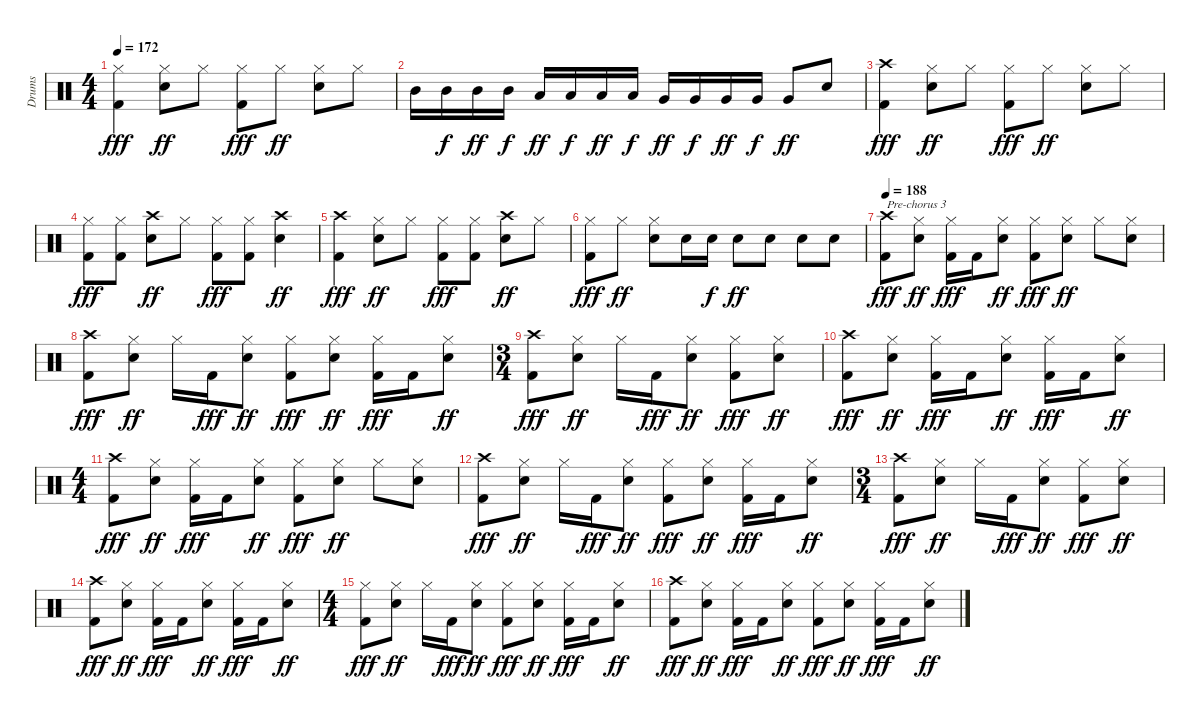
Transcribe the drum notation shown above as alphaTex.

\track ("Drums" "Drums") {instrument percussion}
\staff {score}
\articulation defaults
\ts (4 4)
\tempo 172
\clef neutral
\ks c
("Hi-Hat (closed)" "Kick (hit) 2").4{dy fff} ("Hi-Hat (closed)" "Snare (hit) 2").8{dy ff} "Hi-Hat (closed)".8 ("Hi-Hat (closed)" "Kick (hit) 2").8{dy fff} "Hi-Hat (closed)".8{dy ff} ("Hi-Hat (closed)" "Snare (hit) 2").8 "Hi-Hat (closed)".8 |
"Mid Tom (hit)".16 "Mid Tom (hit)".16{dy f} "Mid Tom (hit)".16{dy ff} "Mid Tom (hit)".16{dy f} "Low Tom (hit)".16{dy ff} "Low Tom (hit)".16{dy f} "Low Tom (hit)".16{dy ff} "Low Tom (hit)".16{dy f} "Very Low Tom (hit)".16{dy ff} "Very Low Tom (hit)".16{dy f} "Very Low Tom (hit)".16{dy ff} "Very Low Tom (hit)".16{dy f} "Very Low Tom (hit)".8{dy ff} "Snare (hit) 2".8 |
("Crash high (hit)" "Kick (hit) 2").4{dy fff} ("Hi-Hat (closed)" "Snare (hit) 2").8{dy ff} "Hi-Hat (closed)".8 ("Hi-Hat (closed)" "Kick (hit) 2").8{dy fff} "Hi-Hat (closed)".8{dy ff} ("Hi-Hat (closed)" "Snare (hit) 2").8 "Hi-Hat (closed)".8 |
("Hi-Hat (closed)" "Kick (hit) 2").8{dy fff} ("Hi-Hat (closed)" "Kick (hit) 2").8 ("Crash high (hit)" "Snare (hit) 2").8{dy ff} "Hi-Hat (closed)".8 ("Hi-Hat (closed)" "Kick (hit) 2").8{dy fff} ("Hi-Hat (closed)" "Kick (hit) 2").8 ("Crash high (hit)" "Snare (hit) 2").4{dy ff} |
("Crash high (hit)" "Kick (hit) 2").4{dy fff} ("Hi-Hat (closed)" "Snare (hit) 2").8{dy ff} "Hi-Hat (closed)".8 ("Hi-Hat (closed)" "Kick (hit) 2").8{dy fff} ("Hi-Hat (closed)" "Kick (hit) 2").8 ("Crash high (hit)" "Snare (hit) 2").8{dy ff} "Hi-Hat (closed)".8 |
("Hi-Hat (closed)" "Kick (hit) 2").8{dy fff} "Hi-Hat (closed)".8{dy ff} ("Hi-Hat (closed)" "Snare (hit) 2").8 "Snare (hit) 2".16 "Snare (hit) 2".16{dy f} "Snare (hit) 2".8{dy ff} "Snare (hit) 2".8 "Snare (hit) 2".8 "Snare (hit) 2".8 |
\tempo 188
("Crash high (hit)" "Kick (hit) 2").8{txt "Pre-chorus 3" dy fff} ("Hi-Hat (closed)" "Snare (hit) 2").8{dy ff} ("Hi-Hat (closed)" "Kick (hit) 2").16{dy fff} "Kick (hit) 2".16 ("Hi-Hat (closed)" "Snare (hit) 2").8{dy ff} ("Hi-Hat (closed)" "Kick (hit) 2").8{dy fff} ("Hi-Hat (closed)" "Snare (hit) 2").8{dy ff} "Hi-Hat (closed)".8 ("Hi-Hat (closed)" "Snare (hit) 2").8 |
("Crash high (hit)" "Kick (hit) 2").8{dy fff} ("Hi-Hat (closed)" "Snare (hit) 2").8{dy ff} "Hi-Hat (closed)".16 "Kick (hit) 2".16{dy fff} ("Hi-Hat (closed)" "Snare (hit) 2").8{dy ff} ("Hi-Hat (closed)" "Kick (hit) 2").8{dy fff} ("Hi-Hat (closed)" "Snare (hit) 2").8{dy ff} ("Hi-Hat (closed)" "Kick (hit) 2").16{dy fff} "Kick (hit) 2".16 ("Hi-Hat (closed)" "Snare (hit) 2").8{dy ff} |
\ts (3 4)
("Crash high (hit)" "Kick (hit) 2").8{dy fff} ("Hi-Hat (closed)" "Snare (hit) 2").8{dy ff} "Hi-Hat (closed)".16 "Kick (hit) 2".16{dy fff} ("Hi-Hat (closed)" "Snare (hit) 2").8{dy ff} ("Hi-Hat (closed)" "Kick (hit) 2").8{dy fff} ("Hi-Hat (closed)" "Snare (hit) 2").8{dy ff} |
("Crash high (hit)" "Kick (hit) 2").8{dy fff} ("Hi-Hat (closed)" "Snare (hit) 2").8{dy ff} ("Hi-Hat (closed)" "Kick (hit) 2").16{dy fff} "Kick (hit) 2".16 ("Hi-Hat (closed)" "Snare (hit) 2").8{dy ff} ("Hi-Hat (closed)" "Kick (hit) 2").16{dy fff} "Kick (hit) 2".16 ("Hi-Hat (closed)" "Snare (hit) 2").8{dy ff} |
\ts (4 4)
("Crash high (hit)" "Kick (hit) 2").8{dy fff} ("Hi-Hat (closed)" "Snare (hit) 2").8{dy ff} ("Hi-Hat (closed)" "Kick (hit) 2").16{dy fff} "Kick (hit) 2".16 ("Hi-Hat (closed)" "Snare (hit) 2").8{dy ff} ("Hi-Hat (closed)" "Kick (hit) 2").8{dy fff} ("Hi-Hat (closed)" "Snare (hit) 2").8{dy ff} "Hi-Hat (closed)".8 ("Hi-Hat (closed)" "Snare (hit) 2").8 |
("Crash high (hit)" "Kick (hit) 2").8{dy fff} ("Hi-Hat (closed)" "Snare (hit) 2").8{dy ff} "Hi-Hat (closed)".16 "Kick (hit) 2".16{dy fff} ("Hi-Hat (closed)" "Snare (hit) 2").8{dy ff} ("Hi-Hat (closed)" "Kick (hit) 2").8{dy fff} ("Hi-Hat (closed)" "Snare (hit) 2").8{dy ff} ("Hi-Hat (closed)" "Kick (hit) 2").16{dy fff} "Kick (hit) 2".16 ("Hi-Hat (closed)" "Snare (hit) 2").8{dy ff} |
\ts (3 4)
("Crash high (hit)" "Kick (hit) 2").8{dy fff} ("Hi-Hat (closed)" "Snare (hit) 2").8{dy ff} "Hi-Hat (closed)".16 "Kick (hit) 2".16{dy fff} ("Hi-Hat (closed)" "Snare (hit) 2").8{dy ff} ("Hi-Hat (closed)" "Kick (hit) 2").8{dy fff} ("Hi-Hat (closed)" "Snare (hit) 2").8{dy ff} |
("Crash high (hit)" "Kick (hit) 2").8{dy fff} ("Hi-Hat (closed)" "Snare (hit) 2").8{dy ff} ("Hi-Hat (closed)" "Kick (hit) 2").16{dy fff} "Kick (hit) 2".16 ("Hi-Hat (closed)" "Snare (hit) 2").8{dy ff} ("Hi-Hat (closed)" "Kick (hit) 2").16{dy fff} "Kick (hit) 2".16 ("Hi-Hat (closed)" "Snare (hit) 2").8{dy ff} |
\ts (4 4)
("Hi-Hat (closed)" "Kick (hit) 2").8{dy fff} ("Hi-Hat (closed)" "Snare (hit) 2").8{dy ff} "Hi-Hat (closed)".16 "Kick (hit) 2".16{dy fff} ("Hi-Hat (closed)" "Snare (hit) 2").8{dy ff} ("Hi-Hat (closed)" "Kick (hit) 2").8{dy fff} ("Hi-Hat (closed)" "Snare (hit) 2").8{dy ff} ("Hi-Hat (closed)" "Kick (hit) 2").16{dy fff} "Kick (hit) 2".16 ("Hi-Hat (closed)" "Snare (hit) 2").8{dy ff} |
("Crash high (hit)" "Kick (hit) 2").8{dy fff} ("Hi-Hat (closed)" "Snare (hit) 2").8{dy ff} ("Hi-Hat (closed)" "Kick (hit) 2").16{dy fff} "Kick (hit) 2".16 ("Hi-Hat (closed)" "Snare (hit) 2").8{dy ff} ("Hi-Hat (closed)" "Kick (hit) 2").8{dy fff} ("Hi-Hat (closed)" "Snare (hit) 2").8{dy ff} ("Hi-Hat (closed)" "Kick (hit) 2").16{dy fff} "Kick (hit) 2".16 ("Hi-Hat (closed)" "Snare (hit) 2").8{dy ff}
